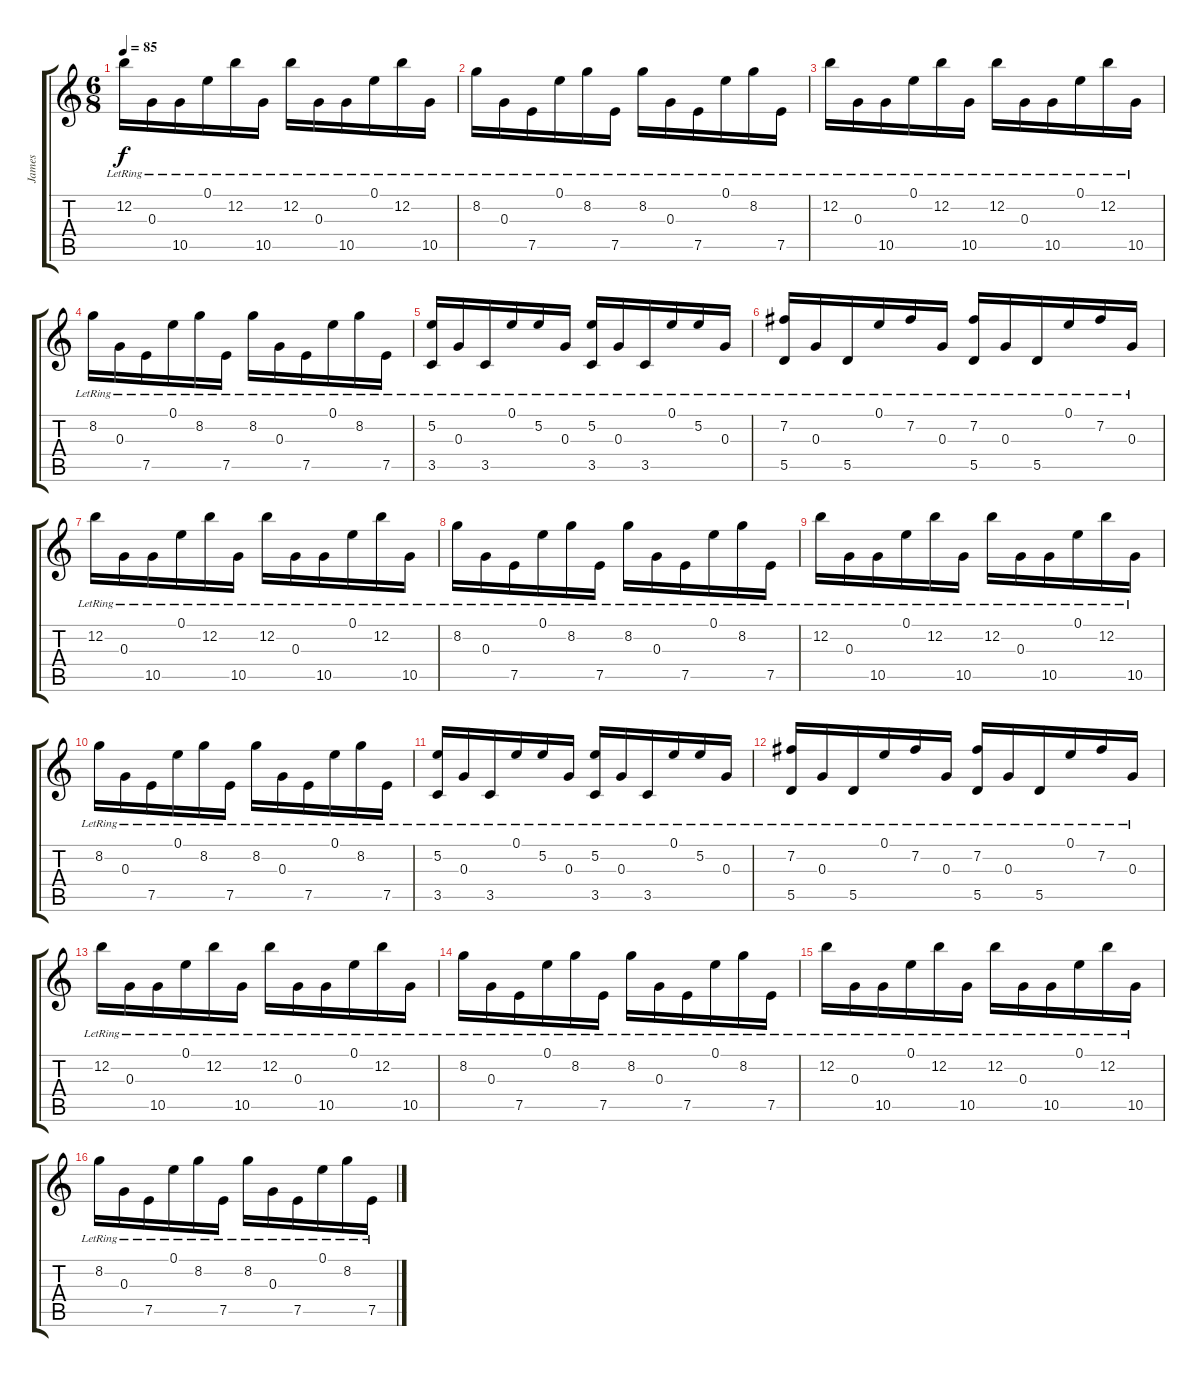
\track ("James" "James") {instrument electricguitarjazz}
\staff {score tabs}
\tuning (E4 B3 G3 D3 A2 D2) {hide}
\ts (6 8)
\tempo 85
\clef g2
\ks c
12.2{lr}.16{dy f instrument electricguitarjazz} 0.3{lr}.16 10.5{lr}.16 0.1{lr}.16 12.2{lr}.16 10.5{lr}.16 12.2{lr}.16 0.3{lr}.16 10.5{lr}.16 0.1{lr}.16 12.2{lr}.16 10.5{lr}.16 |
8.2{lr}.16 0.3{lr}.16 7.5{lr}.16 0.1{lr}.16 8.2{lr}.16 7.5{lr}.16 8.2{lr}.16 0.3{lr}.16 7.5{lr}.16 0.1{lr}.16 8.2{lr}.16 7.5{lr}.16 |
12.2{lr}.16 0.3{lr}.16 10.5{lr}.16 0.1{lr}.16 12.2{lr}.16 10.5{lr}.16 12.2{lr}.16 0.3{lr}.16 10.5{lr}.16 0.1{lr}.16 12.2{lr}.16 10.5{lr}.16 |
8.2{lr}.16 0.3{lr}.16 7.5{lr}.16 0.1{lr}.16 8.2{lr}.16 7.5{lr}.16 8.2{lr}.16 0.3{lr}.16 7.5{lr}.16 0.1{lr}.16 8.2{lr}.16 7.5{lr}.16 |
(5.2{lr} 3.5{lr}).16 0.3{lr}.16 3.5{lr}.16 0.1{lr}.16 5.2{lr}.16 0.3{lr}.16 (5.2{lr} 3.5{lr}).16 0.3{lr}.16 3.5{lr}.16 0.1{lr}.16 5.2{lr}.16 0.3{lr}.16 |
(7.2{lr} 5.5).16 0.3{lr}.16 5.5{lr}.16 0.1{lr}.16 7.2{lr}.16 0.3{lr}.16 (7.2{lr} 5.5).16 0.3{lr}.16 5.5{lr}.16 0.1{lr}.16 7.2{lr}.16 0.3{lr}.16 |
12.2{lr}.16 0.3{lr}.16 10.5{lr}.16 0.1{lr}.16 12.2{lr}.16 10.5{lr}.16 12.2{lr}.16 0.3{lr}.16 10.5{lr}.16 0.1{lr}.16 12.2{lr}.16 10.5{lr}.16 |
8.2{lr}.16 0.3{lr}.16 7.5{lr}.16 0.1{lr}.16 8.2{lr}.16 7.5{lr}.16 8.2{lr}.16 0.3{lr}.16 7.5{lr}.16 0.1{lr}.16 8.2{lr}.16 7.5{lr}.16 |
12.2{lr}.16 0.3{lr}.16 10.5{lr}.16 0.1{lr}.16 12.2{lr}.16 10.5{lr}.16 12.2{lr}.16 0.3{lr}.16 10.5{lr}.16 0.1{lr}.16 12.2{lr}.16 10.5{lr}.16 |
8.2{lr}.16 0.3{lr}.16 7.5{lr}.16 0.1{lr}.16 8.2{lr}.16 7.5{lr}.16 8.2{lr}.16 0.3{lr}.16 7.5{lr}.16 0.1{lr}.16 8.2{lr}.16 7.5{lr}.16 |
(5.2{lr} 3.5{lr}).16 0.3{lr}.16 3.5{lr}.16 0.1{lr}.16 5.2{lr}.16 0.3{lr}.16 (5.2{lr} 3.5{lr}).16 0.3{lr}.16 3.5{lr}.16 0.1{lr}.16 5.2{lr}.16 0.3{lr}.16 |
(7.2{lr} 5.5).16 0.3{lr}.16 5.5{lr}.16 0.1{lr}.16 7.2{lr}.16 0.3{lr}.16 (7.2{lr} 5.5).16 0.3{lr}.16 5.5{lr}.16 0.1{lr}.16 7.2{lr}.16 0.3{lr}.16 |
12.2{lr}.16 0.3{lr}.16 10.5{lr}.16 0.1{lr}.16 12.2{lr}.16 10.5{lr}.16 12.2{lr}.16 0.3{lr}.16 10.5{lr}.16 0.1{lr}.16 12.2{lr}.16 10.5{lr}.16 |
8.2{lr}.16 0.3{lr}.16 7.5{lr}.16 0.1{lr}.16 8.2{lr}.16 7.5{lr}.16 8.2{lr}.16 0.3{lr}.16 7.5{lr}.16 0.1{lr}.16 8.2{lr}.16 7.5{lr}.16 |
12.2{lr}.16 0.3{lr}.16 10.5{lr}.16 0.1{lr}.16 12.2{lr}.16 10.5{lr}.16 12.2{lr}.16 0.3{lr}.16 10.5{lr}.16 0.1{lr}.16 12.2{lr}.16 10.5{lr}.16 |
8.2{lr}.16 0.3{lr}.16 7.5{lr}.16 0.1{lr}.16 8.2{lr}.16 7.5{lr}.16 8.2{lr}.16 0.3{lr}.16 7.5{lr}.16 0.1{lr}.16 8.2{lr}.16 7.5{lr}.16
